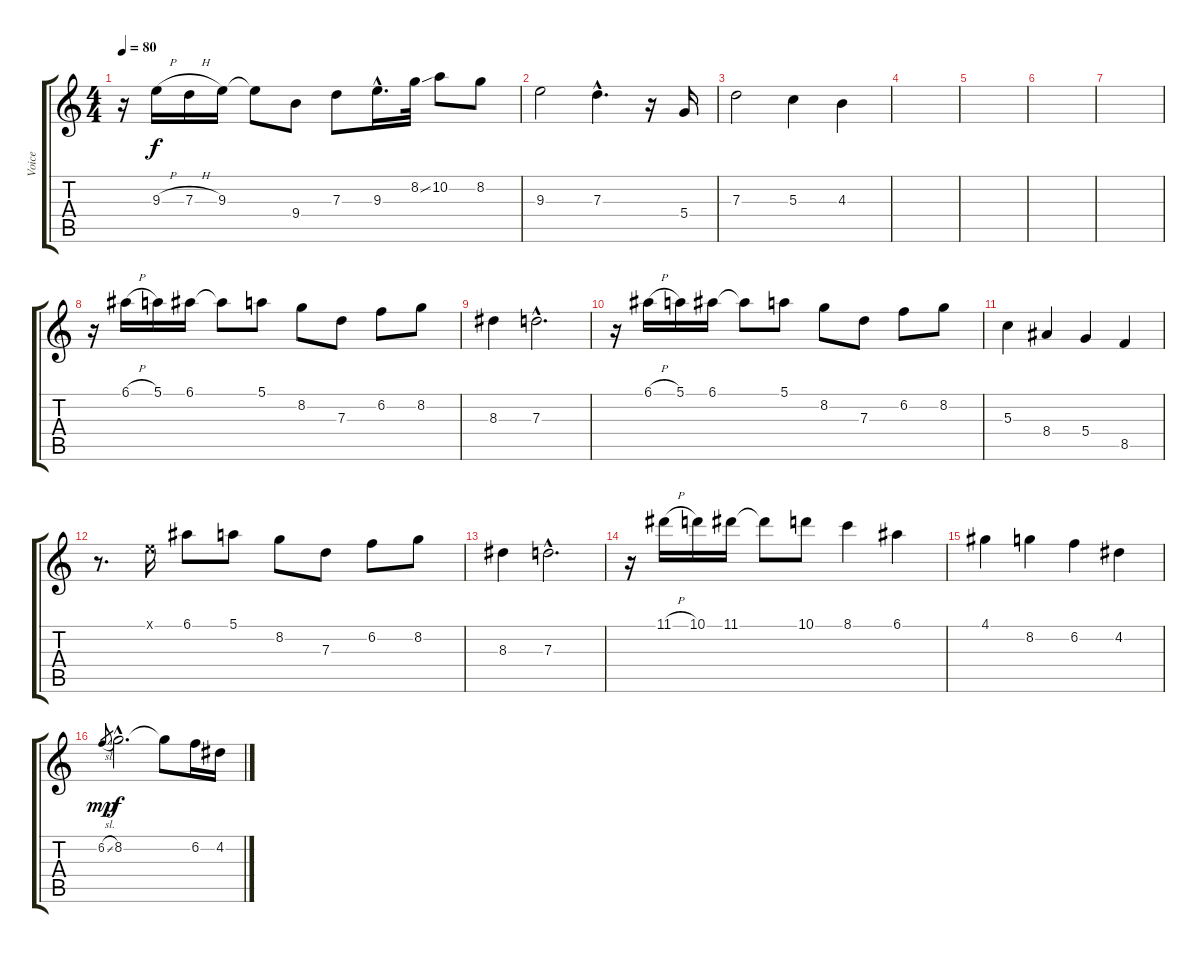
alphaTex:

\track ("Voice" "Voice") {instrument lead6voice}
\staff {score tabs}
\tuning (E5 B4 G4 D4 A3 E3) {hide}
\ts (4 4)
\tempo 80
\clef g2
\ks c
r.16{dy f} 9.3{h}.16 7.3{h}.16 9.3.16 9.3{t}.8 9.4.8 7.3.8 9.3{hac}.16{d} 8.2{ss}.32 10.2.8 8.2.8 |
9.3.2 7.3{hac}.4{d} r.16 5.4.16 |
7.3.2 5.3.4 4.3.4 |
|
|
|
|
r.16 6.1{h}.16 5.1.16 6.1.16 6.1{t}.8 5.1.8 8.2.8 7.3.8 6.2.8 8.2.8 |
8.3.4 7.3{hac}.2{d} |
r.16 6.1{h}.16 5.1.16 6.1.16 6.1{t}.8 5.1.8 8.2.8 7.3.8 6.2.8 8.2.8 |
5.3.4 8.4.4 5.4.4 8.5.4 |
r.8{d} 0.1{x}.16 6.1.8 5.1.8 8.2.8 7.3.8 6.2.8 8.2.8 |
8.3.4 7.3{hac}.2{d} |
r.16 11.1{h}.16 10.1.16 11.1.16 11.1{t}.8 10.1.8 8.1.4 6.1.4 |
4.1.4 8.2.4 6.2.4 4.2.4 |
6.2{sl}.8{gr dy mp} 8.2{hac}.2{d dy f} 8.2{t}.8 6.2.16 4.2.16
